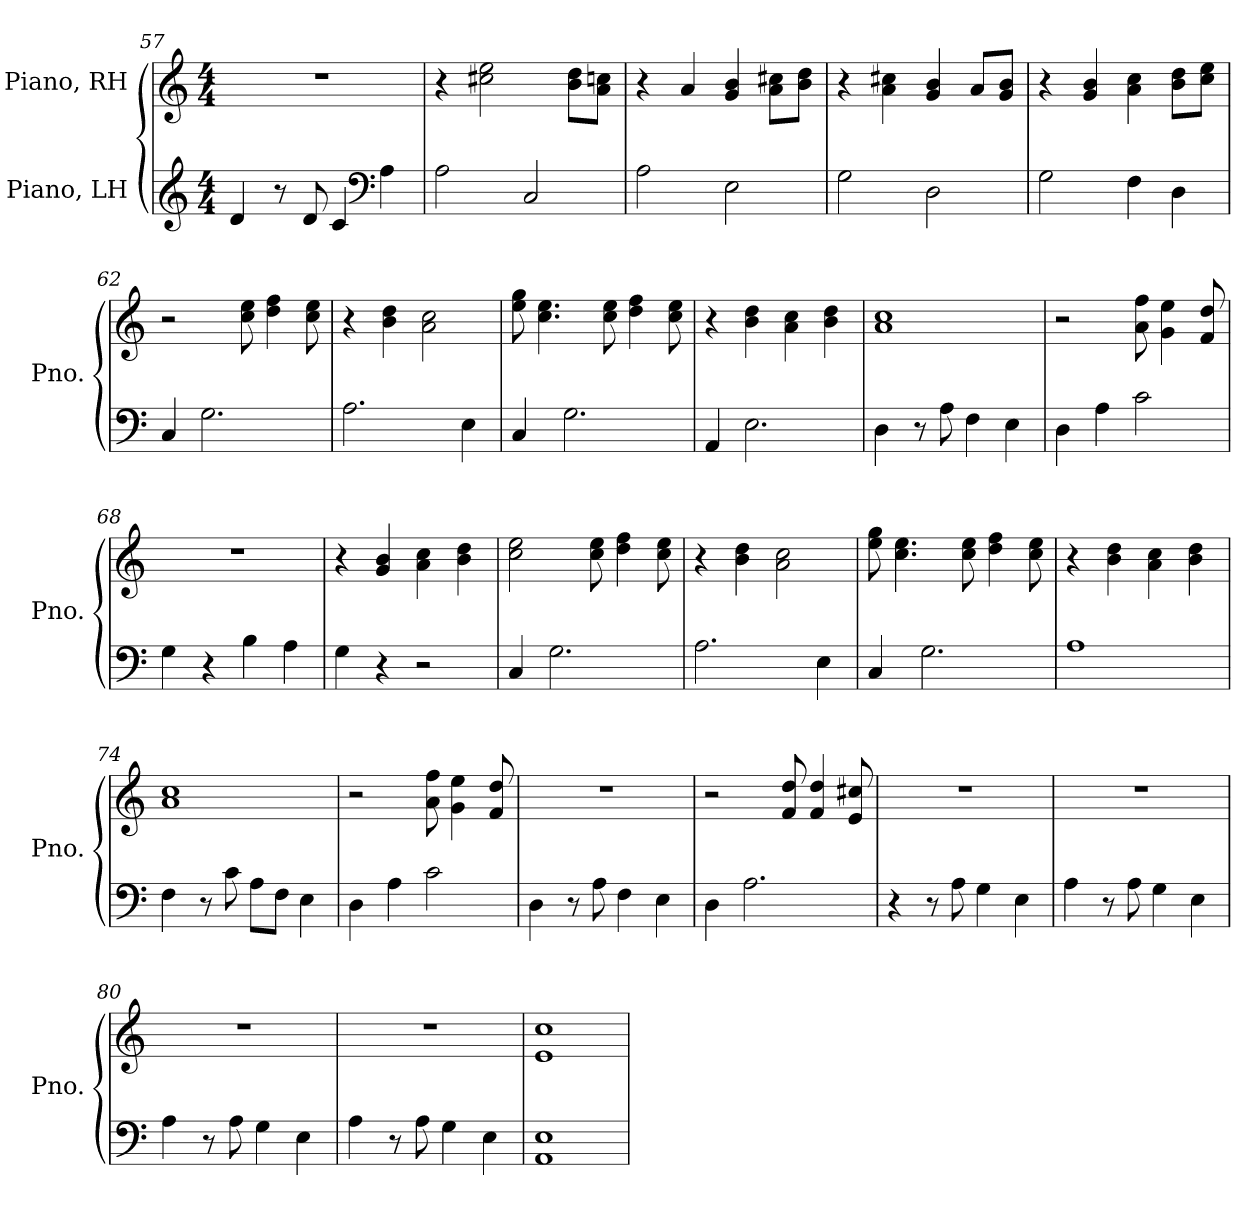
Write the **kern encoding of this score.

**kern	**kern
*part2	*part1
*staff2	*staff1
*I"Piano, LH	*I"Piano, RH
*I'Pno.	*I'Pno.
*clefG2	*clefG2
*k[]	*k[]
*M4/4	*M4/4
=57	=57
4d/	1r
8r	.
8d/	.
4c/	.
*clefF4	*
4A\	.
=58	=58
2A\	4r
.	2cc#X\ 2ee\
2C/	.
.	8b\ 8dd\L
.	8a\ 8ccn\J
!!LO:LB:g=z
=59	=59
2A\	4r
.	4a/
2E\	4g/ 4b/
.	8a\ 8cc#X\L
.	8b\ 8dd\J
=60	=60
2G\	4r
.	4a\ 4cc#X\
2D\	4g/ 4b/
.	8a/L
.	8g/ 8b/J
=61	=61
2G\	4r
.	4g/ 4b/
4F\	4a\ 4cc\
4D\	8b\ 8dd\L
.	8cc\ 8ee\J
=62	=62
4C/	2r
2.G\	.
.	8cc\ 8ee\
.	4dd\ 4ff\
.	8cc\ 8ee\
=63	=63
2.A\	4r
.	4b\ 4dd\
.	2a\ 2cc\
4E\	.
=64	=64
4C/	8ee\ 8gg\
.	4.cc\ 4.ee\
2.G\	.
.	8cc\ 8ee\
.	4dd\ 4ff\
.	8cc\ 8ee\
=65	=65
4AA/	4r
2.E\	4b\ 4dd\
.	4a\ 4cc\
.	4b\ 4dd\
!!LO:LB:g=z
=66	=66
4D\	1a 1cc
8r	.
8A\	.
4F\	.
4E\	.
=67	=67
4D\	2r
4A\	.
2c\	8a\ 8ff\
.	4g\ 4ee\
.	8f/ 8dd/
=68	=68
4G\	1r
4r	.
4B\	.
4A\	.
=69	=69
4G\	4r
4r	4g/ 4b/
2r	4a\ 4cc\
.	4b\ 4dd\
=70	=70
4C/	2cc\ 2ee\
2.G\	.
.	8cc\ 8ee\
.	4dd\ 4ff\
.	8cc\ 8ee\
=71	=71
2.A\	4r
.	4b\ 4dd\
.	2a\ 2cc\
4E\	.
=72	=72
4C/	8ee\ 8gg\
.	4.cc\ 4.ee\
2.G\	.
.	8cc\ 8ee\
.	4dd\ 4ff\
.	8cc\ 8ee\
=73	=73
1A	4r
.	4b\ 4dd\
.	4a\ 4cc\
.	4b\ 4dd\
!!LO:LB:g=z
=74	=74
4F\	1a 1cc
8r	.
8c\	.
8A\L	.
8F\J	.
4E\	.
=75	=75
4D\	2r
4A\	.
2c\	8a\ 8ff\
.	4g\ 4ee\
.	8f/ 8dd/
=76	=76
4D\	1r
8r	.
8A\	.
4F\	.
4E\	.
=77	=77
4D\	2r
2.A\	.
.	8f/ 8dd/
.	4f/ 4dd/
.	8e/ 8cc#X/
=78	=78
4r	1r
8r	.
8A\	.
4G\	.
4E\	.
=79	=79
4A\	1r
8r	.
8A\	.
4G\	.
4E\	.
=80	=80
4A\	1r
8r	.
8A\	.
4G\	.
4E\	.
!!LO:PB:g=z
=81	=81
4A\	1r
8r	.
8A\	.
4G\	.
4E\	.
=82	=82
1AA 1E	1e 1cc
=	=
*-	*-
